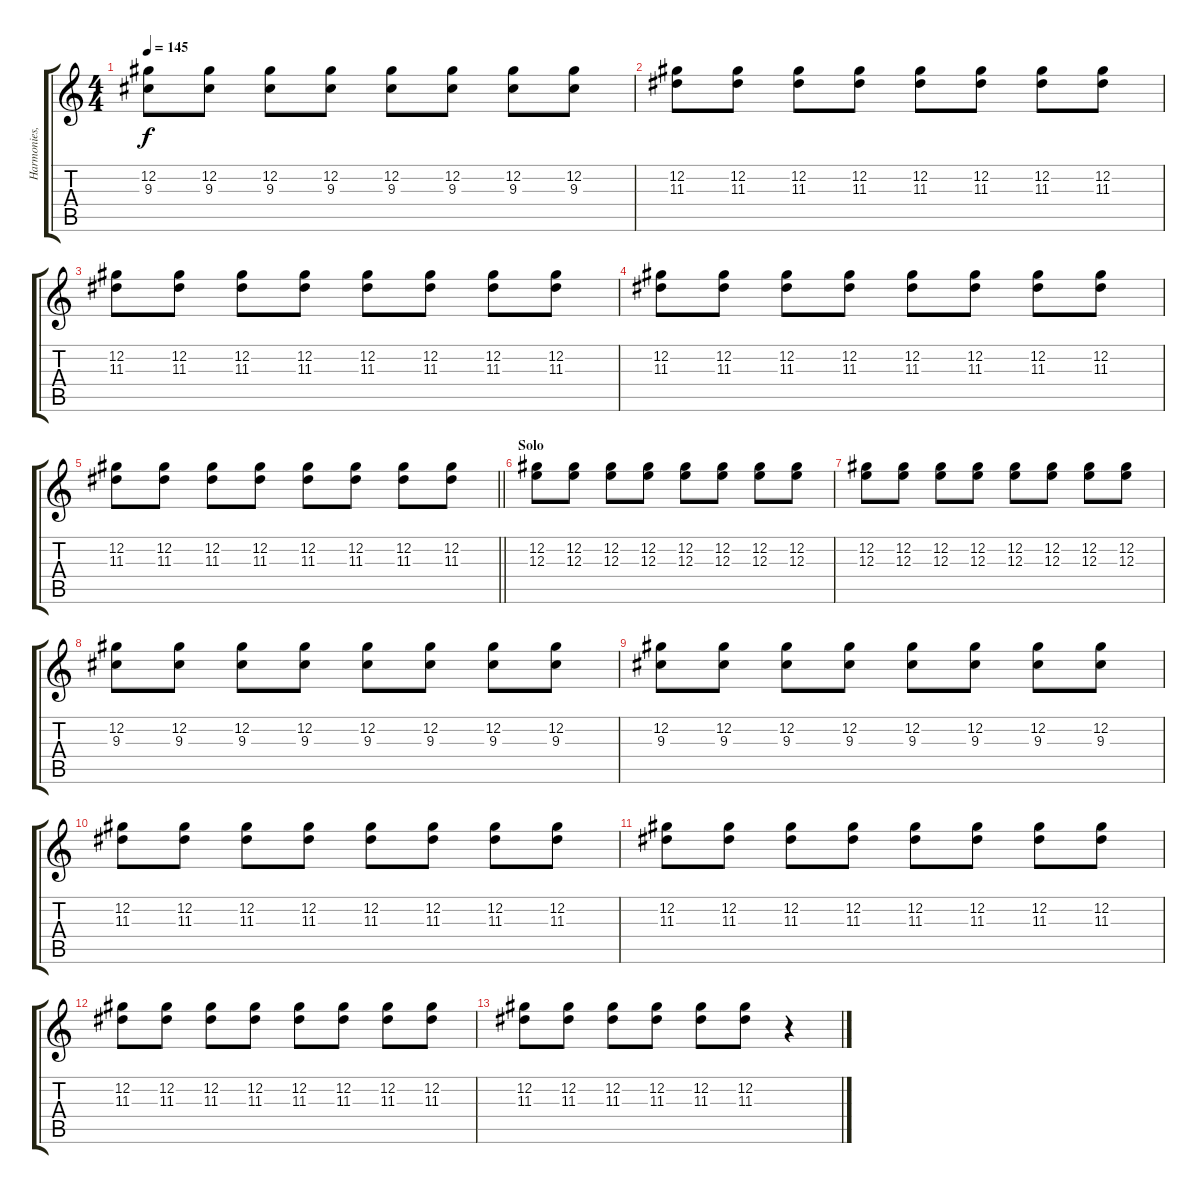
\track ("Harmonies, clean, backing" "Harmonies,") {instrument overdrivenguitar}
\staff {score tabs}
\tuning (Db4 Ab3 E3 B2 Gb2 B1) {hide}
\ts (4 4)
\tempo 145
\clef g2
\ks c
(12.2 9.3).8{dy f} (12.2 9.3).8 (12.2 9.3).8 (12.2 9.3).8 (12.2 9.3).8 (12.2 9.3).8 (12.2 9.3).8 (12.2 9.3).8 |
(12.2 11.3).8 (12.2 11.3).8 (12.2 11.3).8 (12.2 11.3).8 (12.2 11.3).8 (12.2 11.3).8 (12.2 11.3).8 (12.2 11.3).8 |
(12.2 11.3).8 (12.2 11.3).8 (12.2 11.3).8 (12.2 11.3).8 (12.2 11.3).8 (12.2 11.3).8 (12.2 11.3).8 (12.2 11.3).8 |
(12.2 11.3).8 (12.2 11.3).8 (12.2 11.3).8 (12.2 11.3).8 (12.2 11.3).8 (12.2 11.3).8 (12.2 11.3).8 (12.2 11.3).8 |
\barLineRight lightlight
(12.2 11.3).8 (12.2 11.3).8 (12.2 11.3).8 (12.2 11.3).8 (12.2 11.3).8 (12.2 11.3).8 (12.2 11.3).8 (12.2 11.3).8 |
\section ("" "Solo")
(12.2 12.3).8{volume 10 balance 8 instrument overdrivenguitar} (12.2 12.3).8 (12.2 12.3).8 (12.2 12.3).8 (12.2 12.3).8 (12.2 12.3).8 (12.2 12.3).8 (12.2 12.3).8 |
(12.2 12.3).8 (12.2 12.3).8 (12.2 12.3).8 (12.2 12.3).8 (12.2 12.3).8 (12.2 12.3).8 (12.2 12.3).8 (12.2 12.3).8 |
(12.2 9.3).8 (12.2 9.3).8 (12.2 9.3).8 (12.2 9.3).8 (12.2 9.3).8 (12.2 9.3).8 (12.2 9.3).8 (12.2 9.3).8 |
(12.2 9.3).8 (12.2 9.3).8 (12.2 9.3).8 (12.2 9.3).8 (12.2 9.3).8 (12.2 9.3).8 (12.2 9.3).8 (12.2 9.3).8 |
(12.2 11.3).8 (12.2 11.3).8 (12.2 11.3).8 (12.2 11.3).8 (12.2 11.3).8 (12.2 11.3).8 (12.2 11.3).8 (12.2 11.3).8 |
(12.2 11.3).8 (12.2 11.3).8 (12.2 11.3).8 (12.2 11.3).8 (12.2 11.3).8 (12.2 11.3).8 (12.2 11.3).8 (12.2 11.3).8 |
(12.2 11.3).8 (12.2 11.3).8 (12.2 11.3).8 (12.2 11.3).8 (12.2 11.3).8 (12.2 11.3).8 (12.2 11.3).8 (12.2 11.3).8 |
(12.2 11.3).8 (12.2 11.3).8 (12.2 11.3).8 (12.2 11.3).8 (12.2 11.3).8 (12.2 11.3).8 r.4
